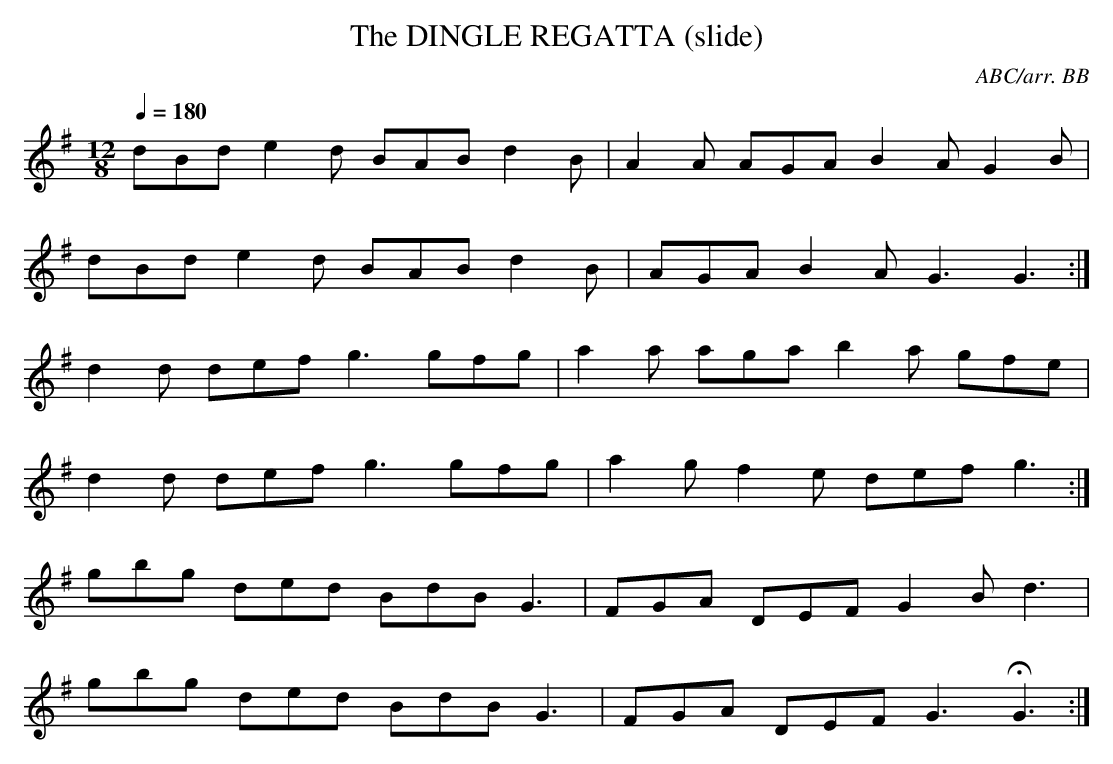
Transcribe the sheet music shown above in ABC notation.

X:1
T:DINGLE REGATTA (slide), The
C:ABC/arr. BB
M:12/8
L:1/8
Q:1/4=180
K:G
dBd e2d BAB d2B|A2A AGA B2A G2B|
dBd e2d BAB d2B|AGA B2A G3 G3 :|
d2d def g3 gfg|a2a aga b2a gfe|
d2d def g3 gfg|a2g f2e def g3 :|
gbg ded BdB G3|FGA DEF G2B d3|
gbg ded BdB G3|FGA DEF G3 HG3 :|
